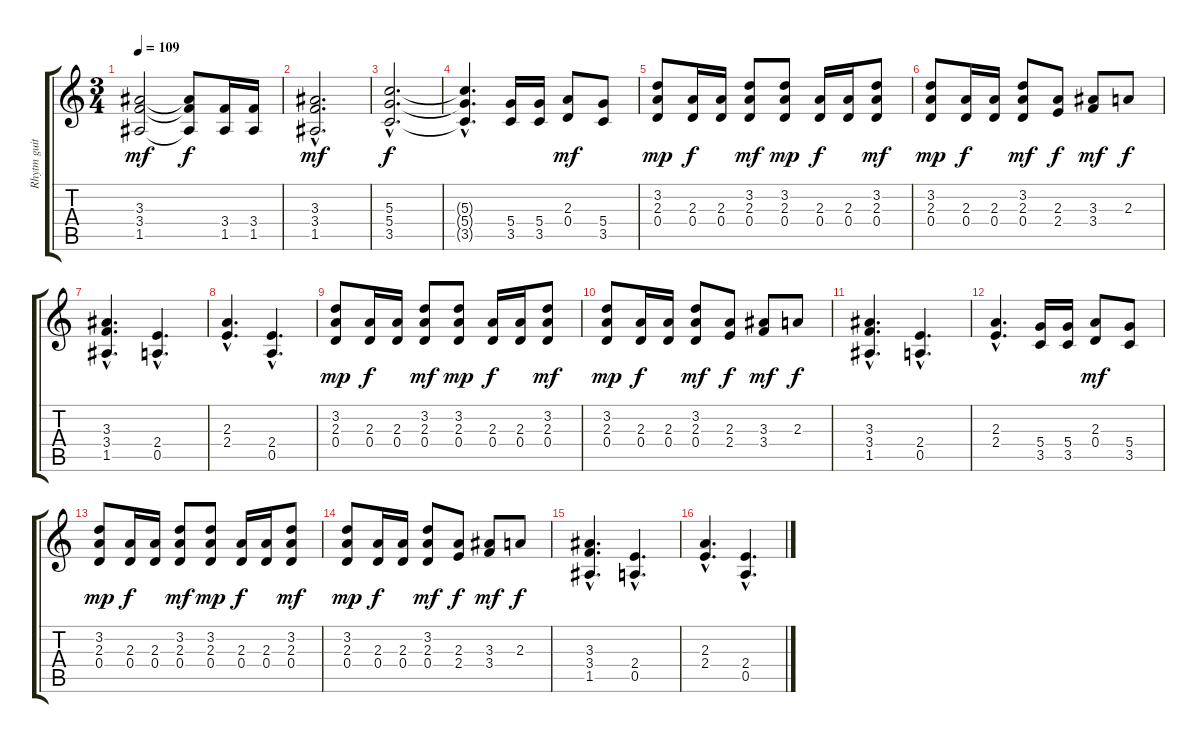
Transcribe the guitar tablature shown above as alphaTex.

\track ("Rhytm guitar" "Rhytm guit") {instrument overdrivenguitar}
\staff {score tabs}
\tuning (E4 B3 G3 D3 A2 E2) {hide}
\ts (3 4)
\tempo 109
\clef g2
\ks c
(3.3 3.4 1.5).2{dy mf} (3.3{t} 3.4{t} 1.5{t}).8{dy f} (3.4 1.5).16 (3.4 1.5).16 |
(3.3{hac} 3.4{hac} 1.5{hac}).2{d dy mf} |
(5.3{hac} 5.4{hac} 3.5{hac}).2{d dy f} |
(5.3{hac t} 5.4{hac t} 3.5{hac t}).4{d} (5.4 3.5).16 (5.4 3.5).16 (2.3 0.4).8{dy mf} (5.4 3.5).8 |
(3.2 2.3 0.4).8{dy mp} (2.3 0.4).16{dy f} (2.3 0.4).16 (3.2 2.3 0.4).8{dy mf} (3.2 2.3 0.4).8{dy mp} (2.3 0.4).16{dy f} (2.3 0.4).16 (3.2 2.3 0.4).8{dy mf} |
(3.2 2.3 0.4).8{dy mp} (2.3 0.4).16{dy f} (2.3 0.4).16 (3.2 2.3 0.4).8{dy mf} (2.3 2.4).8{dy f} (3.3 3.4).8{dy mf} 2.3.8{dy f} |
(3.3{hac} 3.4{hac} 1.5{hac}).4{d} (2.4{hac} 0.5{hac}).4{d} |
(2.3{hac} 2.4{hac}).4{d} (2.4{hac} 0.5{hac}).4{d} |
(3.2 2.3 0.4).8{dy mp} (2.3 0.4).16{dy f} (2.3 0.4).16 (3.2 2.3 0.4).8{dy mf} (3.2 2.3 0.4).8{dy mp} (2.3 0.4).16{dy f} (2.3 0.4).16 (3.2 2.3 0.4).8{dy mf} |
(3.2 2.3 0.4).8{dy mp} (2.3 0.4).16{dy f} (2.3 0.4).16 (3.2 2.3 0.4).8{dy mf} (2.3 2.4).8{dy f} (3.3 3.4).8{dy mf} 2.3.8{dy f} |
(3.3{hac} 3.4{hac} 1.5{hac}).4{d} (2.4{hac} 0.5{hac}).4{d} |
(2.3{hac} 2.4{hac}).4{d} (5.4 3.5).16 (5.4 3.5).16 (2.3 0.4).8{dy mf} (5.4 3.5).8 |
(3.2 2.3 0.4).8{dy mp} (2.3 0.4).16{dy f} (2.3 0.4).16 (3.2 2.3 0.4).8{dy mf} (3.2 2.3 0.4).8{dy mp} (2.3 0.4).16{dy f} (2.3 0.4).16 (3.2 2.3 0.4).8{dy mf} |
(3.2 2.3 0.4).8{dy mp} (2.3 0.4).16{dy f} (2.3 0.4).16 (3.2 2.3 0.4).8{dy mf} (2.3 2.4).8{dy f} (3.3 3.4).8{dy mf} 2.3.8{dy f} |
(3.3{hac} 3.4{hac} 1.5{hac}).4{d} (2.4{hac} 0.5{hac}).4{d} |
(2.3{hac} 2.4{hac}).4{d} (2.4{hac} 0.5{hac}).4{d}
